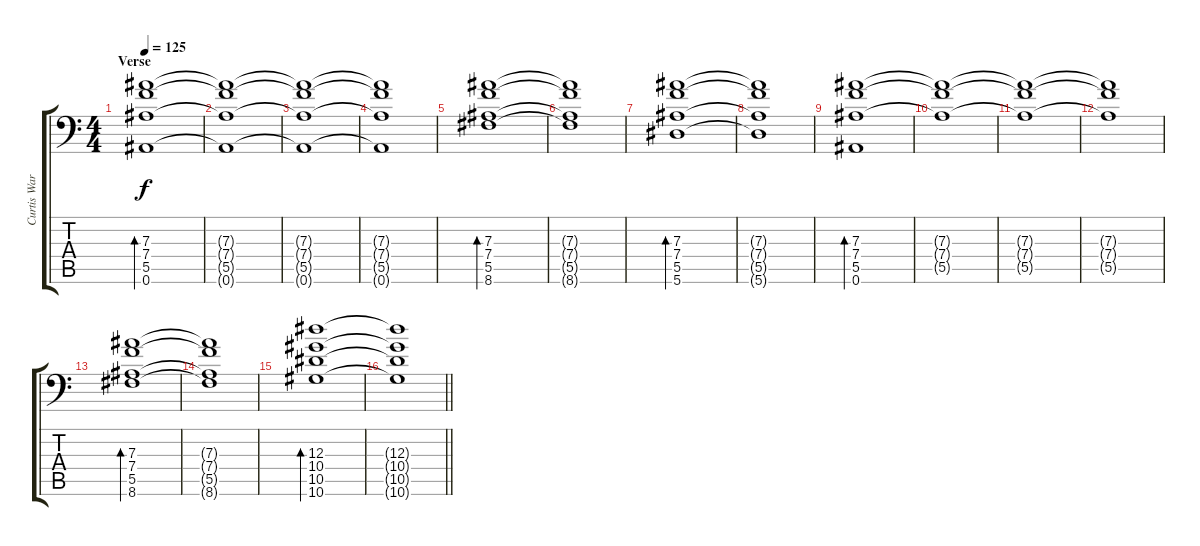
\track ("Curtis Ward" "Curtis War") {instrument distortionguitar}
\staff {score tabs}
\tuning (C4 G3 Eb3 Bb2 F2 Bb1) {hide}
\ts (4 4)
\section ("" "Verse")
\tempo 125
\clef f4
\ks c
(7.3 7.4 5.5 0.6).1{bd 240 dy f instrument electricguitarclean} |
(7.3{t} 7.4{t} 5.5{t} 0.6{t}).1 |
(7.3{t} 7.4{t} 5.5{t} 0.6{t}).1 |
(7.3{t} 7.4{t} 5.5{t} 0.6{t}).1 |
(7.3 7.4 5.5 8.6).1{bd 240} |
(7.3{t} 7.4{t} 5.5{t} 8.6{t}).1 |
(7.3 7.4 5.5 5.6).1{bd 240} |
(7.3{t} 7.4{t} 5.5{t} 5.6{t}).1 |
(7.3 7.4 5.5 0.6).1{bd 240} |
(7.3{t} 7.4{t} 5.5{t}).1 |
(7.3{t} 7.4{t} 5.5{t}).1 |
(7.3{t} 7.4{t} 5.5{t}).1 |
(7.3 7.4 5.5 8.6).1{bd 240} |
(7.3{t} 7.4{t} 5.5{t} 8.6{t}).1 |
(12.3 10.4 10.5 10.6).1{bd 240} |
\barLineRight lightlight
(12.3{t} 10.4{t} 10.5{t} 10.6{t}).1
